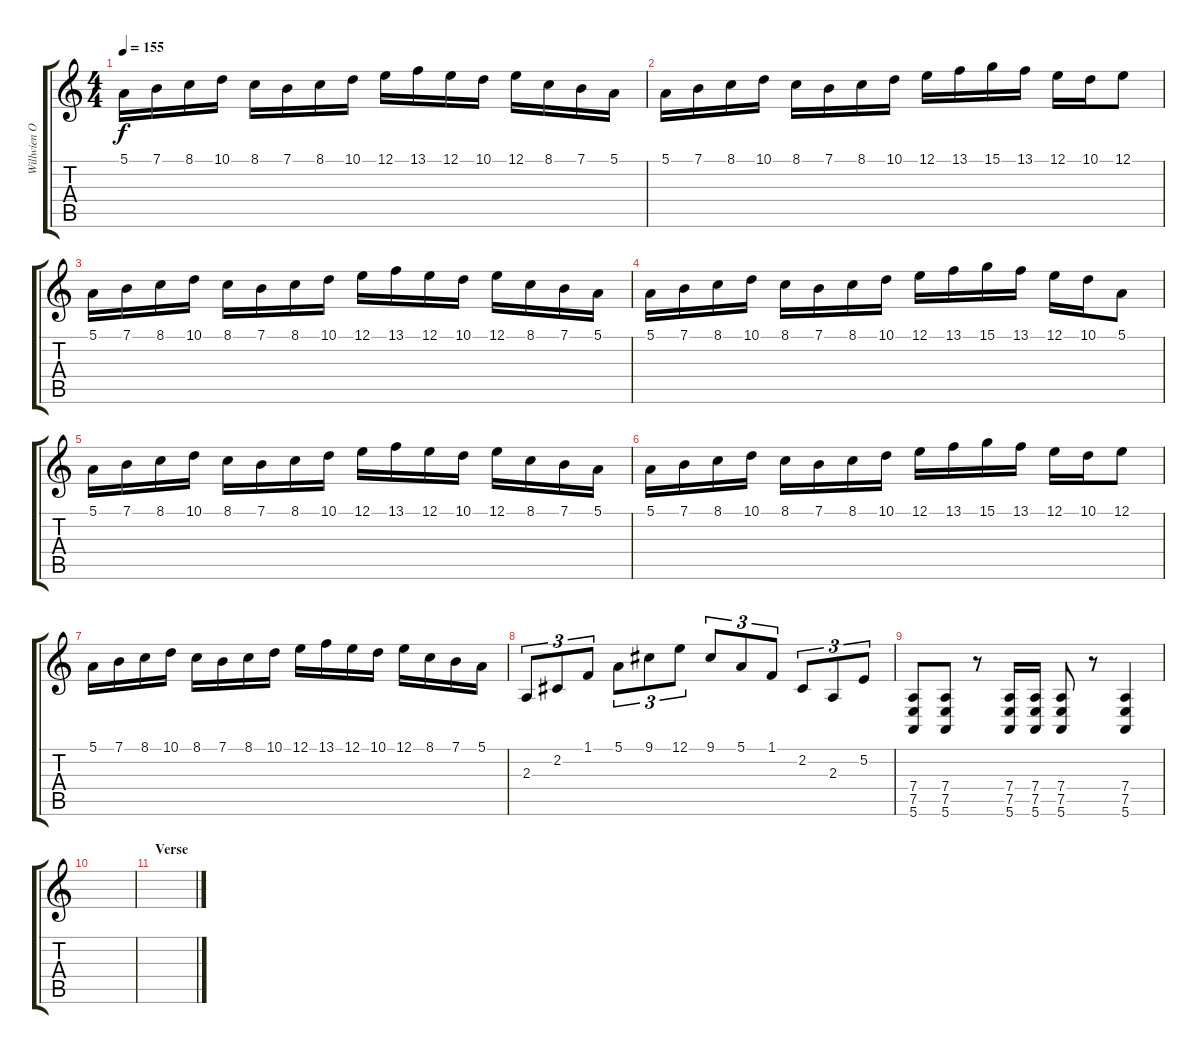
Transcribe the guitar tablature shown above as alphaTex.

\track ("Willwien Orfeus (Rain)" "Willwien O") {instrument fx1rain}
\staff {score tabs}
\tuning (E4 B3 G3 D3 A2 E2) {hide}
\ts (4 4)
\tempo 155
\clef g2
\ks c
5.1.16{dy f} 7.1.16 8.1.16 10.1.16 8.1.16 7.1.16 8.1.16 10.1.16 12.1.16 13.1.16 12.1.16 10.1.16 12.1.16 8.1.16 7.1.16 5.1.16 |
5.1.16 7.1.16 8.1.16 10.1.16 8.1.16 7.1.16 8.1.16 10.1.16 12.1.16 13.1.16 15.1.16 13.1.16 12.1.16 10.1.16 12.1.8 |
5.1.16 7.1.16 8.1.16 10.1.16 8.1.16 7.1.16 8.1.16 10.1.16 12.1.16 13.1.16 12.1.16 10.1.16 12.1.16 8.1.16 7.1.16 5.1.16 |
5.1.16 7.1.16 8.1.16 10.1.16 8.1.16 7.1.16 8.1.16 10.1.16 12.1.16 13.1.16 15.1.16 13.1.16 12.1.16 10.1.16 5.1.8 |
5.1.16 7.1.16 8.1.16 10.1.16 8.1.16 7.1.16 8.1.16 10.1.16 12.1.16 13.1.16 12.1.16 10.1.16 12.1.16 8.1.16 7.1.16 5.1.16 |
5.1.16 7.1.16 8.1.16 10.1.16 8.1.16 7.1.16 8.1.16 10.1.16 12.1.16 13.1.16 15.1.16 13.1.16 12.1.16 10.1.16 12.1.8 |
5.1.16 7.1.16 8.1.16 10.1.16 8.1.16 7.1.16 8.1.16 10.1.16 12.1.16 13.1.16 12.1.16 10.1.16 12.1.16 8.1.16 7.1.16 5.1.16 |
2.3.8{tu (3 2)} 2.2.8{tu (3 2)} 1.1.8{tu (3 2)} 5.1.8{tu (3 2)} 9.1.8{tu (3 2)} 12.1.8{tu (3 2)} 9.1.8{tu (3 2)} 5.1.8{tu (3 2)} 1.1.8{tu (3 2)} 2.2.8{tu (3 2)} 2.3.8{tu (3 2)} 5.2.8{tu (3 2)} |
(7.4 7.5 5.6).8 (7.4 7.5 5.6).8 r.8 (7.4 7.5 5.6).16 (7.4 7.5 5.6).16 (7.4 7.5 5.6).8 r.8 (7.4 7.5 5.6).4 |
|
\section ("" "Verse")
